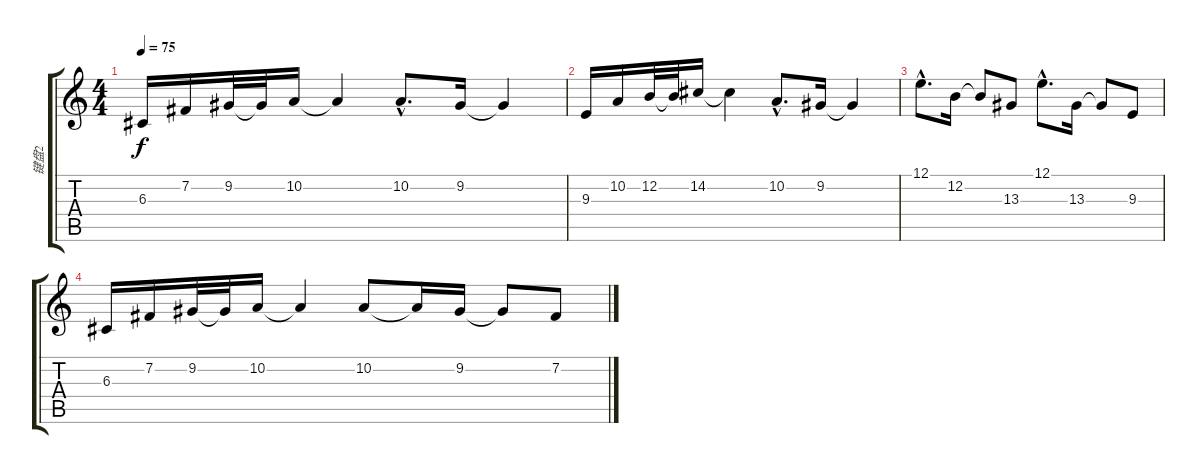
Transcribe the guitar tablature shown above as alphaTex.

\track ("键盘2" "键盘2") {instrument fx5brightness}
\staff {score tabs}
\tuning (E4 B3 G3 D3 A2 E2) {hide}
\ts (4 4)
\tempo 75
\clef g2
\ks c
6.3.16{dy f instrument fx5brightness} 7.2.16 9.2.32 9.2{t}.32 10.2.16 10.2{t}.4 10.2{hac}.8{d} 9.2.16 9.2{t}.4 |
9.3.16 10.2.16 12.2.32 12.2{t}.32 14.2.16 14.2{t}.4 10.2{hac}.8{d} 9.2.16 9.2{t}.4 |
12.1{hac}.8{d} 12.2.16 12.2{t}.8 13.3.8 12.1{hac}.8{d} 13.3.16 13.3{t}.8 9.3.8 |
6.3.16 7.2.16 9.2.32 9.2{t}.32 10.2.16 10.2{t}.4 10.2.8 10.2{t}.16 9.2.16 9.2{t}.8 7.2.8
